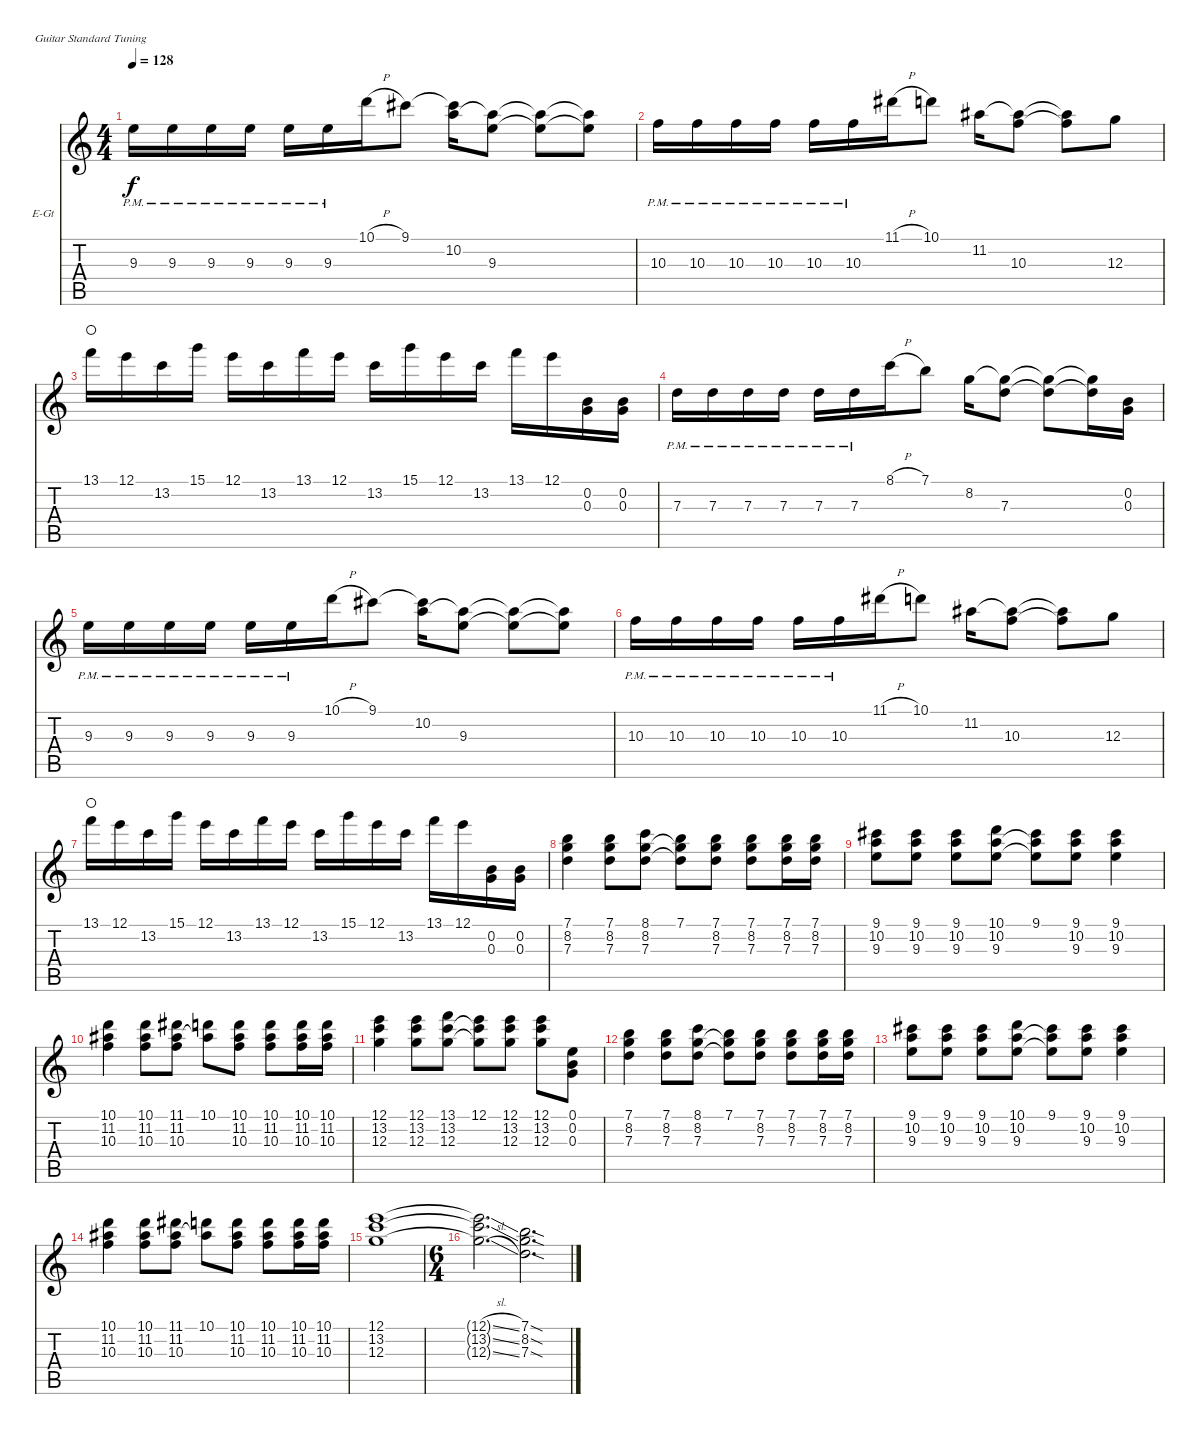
\defaultSystemsLayout 4
\bracketExtendMode nobrackets
\firstSystemTrackNameOrientation horizontal
\otherSystemsTrackNameOrientation horizontal
\track ("Mike McCready (Drive)" "E-Gt") {instrument overdrivenguitar}
\staff {score tabs}
\tuning (E4 B3 G3 D3 A2 E2)
\ts (4 4)
\tempo 128
\clef g2
\ks c
9.3{pm}.16{dy f} 9.3{pm}.16 9.3{pm}.16 9.3{pm}.16 9.3{pm}.16 9.3{pm}.16 10.1{h}.16 9.1.8 (9.1{t} 10.2).16 (10.2{t} 9.3).8 (10.2{t} 9.3{t}).8 (10.2{t} 9.3{t}).8 |
10.3{pm}.16 10.3{pm}.16 10.3{pm}.16 10.3{pm}.16 10.3{pm}.16 10.3{pm}.16 11.1{h}.16 10.1.8 11.2.16 (10.3 11.2{t}).8 (11.2{t} 10.3{t}).8 12.3.8 |
13.1.16{waho} 12.1.16 13.2.16 15.1.16 12.1.16 13.2.16 13.1.16 12.1.16 13.2.16 15.1.16 12.1.16 13.2.16 13.1.16 12.1.16 (0.2 0.3).16 (0.2 0.3).16 |
7.3{pm}.16 7.3{pm}.16 7.3{pm}.16 7.3{pm}.16 7.3{pm}.16 7.3{pm}.16 8.1{h}.16 7.1.8 8.2.16 (8.2{t} 7.3).8 (8.2{t} 7.3{t}).8 (8.2{t} 7.3{t}).16 (0.2 0.3).16 |
9.3{pm}.16 9.3{pm}.16 9.3{pm}.16 9.3{pm}.16 9.3{pm}.16 9.3{pm}.16 10.1{h}.16 9.1.8 (9.1{t} 10.2).16 (10.2{t} 9.3).8 (10.2{t} 9.3{t}).8 (10.2{t} 9.3{t}).8 |
10.3{pm}.16 10.3{pm}.16 10.3{pm}.16 10.3{pm}.16 10.3{pm}.16 10.3{pm}.16 11.1{h}.16 10.1.8 11.2.16 (10.3 11.2{t}).8 (11.2{t} 10.3{t}).8 12.3.8 |
13.1.16{waho} 12.1.16 13.2.16 15.1.16 12.1.16 13.2.16 13.1.16 12.1.16 13.2.16 15.1.16 12.1.16 13.2.16 13.1.16 12.1.16 (0.2 0.3).16 (0.2 0.3).16 |
(7.1 8.2 7.3).4 (7.1 8.2 7.3).8 (8.1 8.2 7.3).8 (7.1 8.2{t} 7.3{t}).8 (7.1 8.2 7.3).8 (7.1 8.2 7.3).8 (7.1 8.2 7.3).16 (7.1 8.2 7.3).16 |
(9.1 10.2 9.3).8 (9.1 10.2 9.3).8 (9.1 10.2 9.3).8 (10.1 10.2 9.3).8 (9.1 10.2{t} 9.3{t}).8 (9.1 10.2 9.3).8 (9.1 10.2 9.3).4 |
(10.1 11.2 10.3).4 (10.1 11.2 10.3).8 (11.1 11.2 10.3).8 (10.1 11.2{t}).8 (10.1 11.2 10.3).8 (10.1 11.2 10.3).8 (10.1 11.2 10.3).16 (10.1 11.2 10.3).16 |
(12.1 13.2 12.3).4 (12.1 13.2 12.3).8 (13.1 13.2 12.3).8 (12.1 13.2{t} 12.3{t}).8 (12.1 13.2 12.3).8 (12.1 13.2 12.3).8 (0.1 0.2 0.3).8 |
(7.1 8.2 7.3).4 (7.1 8.2 7.3).8 (8.1 8.2 7.3).8 (7.1 8.2{t} 7.3{t}).8 (7.1 8.2 7.3).8 (7.1 8.2 7.3).8 (7.1 8.2 7.3).16 (7.1 8.2 7.3).16 |
(9.1 10.2 9.3).8 (9.1 10.2 9.3).8 (9.1 10.2 9.3).8 (10.1 10.2 9.3).8 (9.1 10.2{t} 9.3{t}).8 (9.1 10.2 9.3).8 (9.1 10.2 9.3).4 |
(10.1 11.2 10.3).4 (10.1 11.2 10.3).8 (11.1 11.2 10.3).8 (10.1 11.2{t}).8 (10.1 11.2 10.3).8 (10.1 11.2 10.3).8 (10.1 11.2 10.3).16 (10.1 11.2 10.3).16 |
(12.1 13.2 12.3).1 |
\ts (6 4)
(12.1{sl t} 13.2{sl t} 12.3{sl t}).2{d} (7.1{sod} 8.2{sod} 7.3{sod}).2{d}
